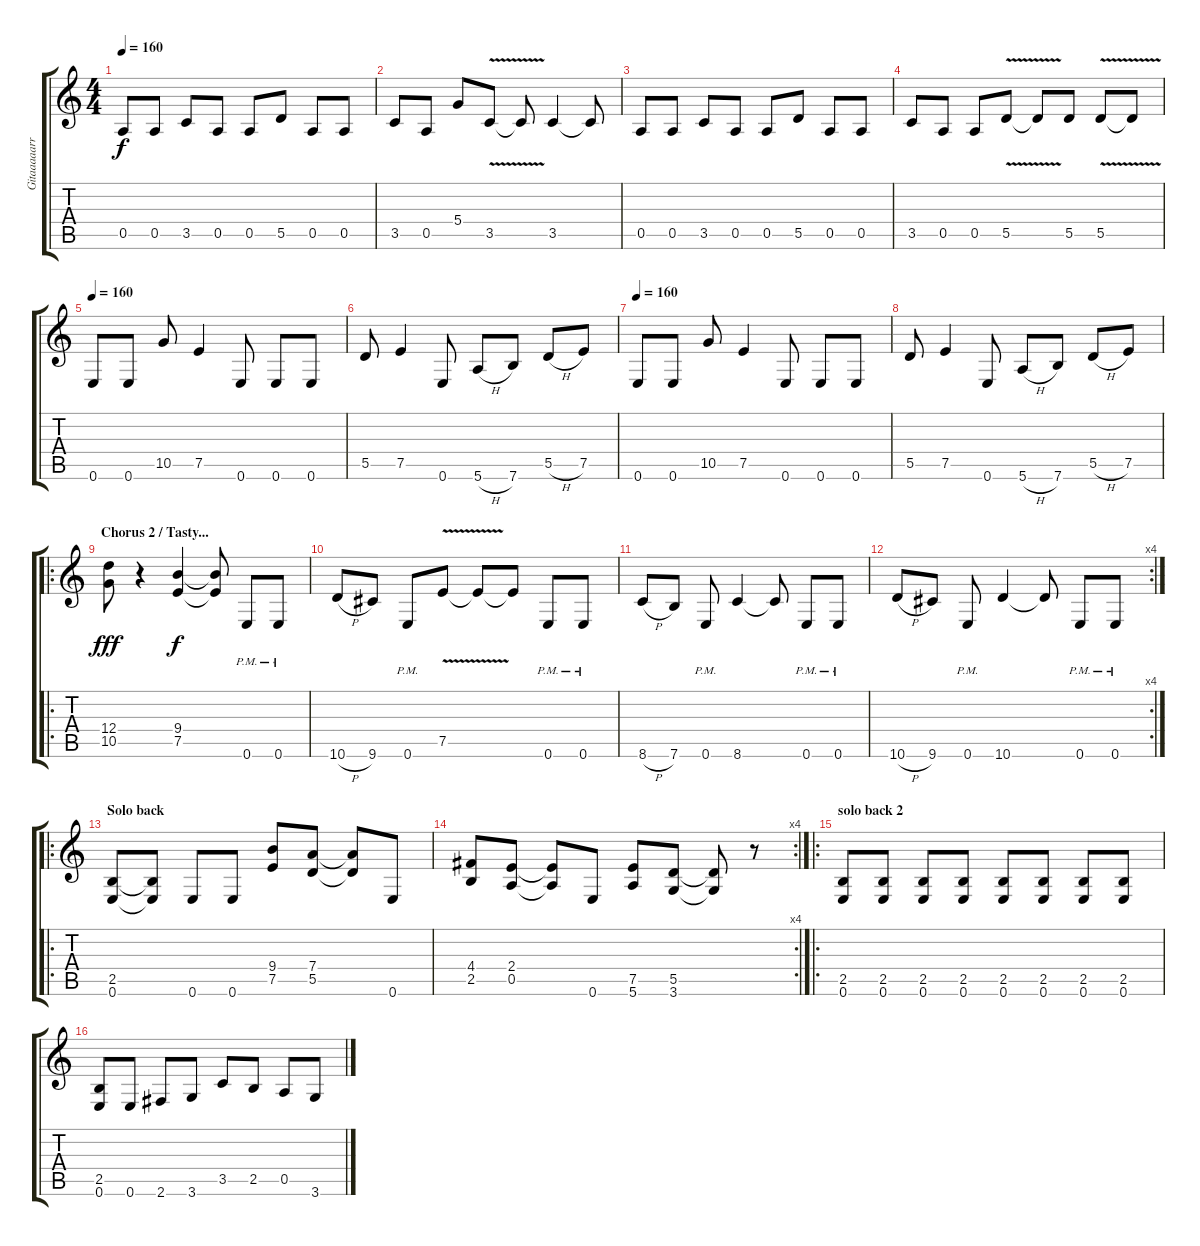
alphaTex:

\track ("Gitaaaaarr" "Gitaaaaarr") {instrument distortionguitar}
\staff {score tabs}
\tuning (E4 B3 G3 D3 A2 E2) {hide}
\ts (4 4)
\tempo 160
\clef g2
\ks c
0.5.8{dy f} 0.5.8 3.5.8 0.5.8 0.5.8 5.5.8 0.5.8 0.5.8 |
3.5.8 0.5.8 5.4.8 3.5{v}.8 3.5{t}.8 3.5.4 3.5{t}.8 |
0.5.8 0.5.8 3.5.8 0.5.8 0.5.8 5.5.8 0.5.8 0.5.8 |
3.5.8 0.5.8 0.5.8 5.5{v}.8 5.5{t}.8 5.5.8 5.5{v}.8 5.5{t}.8 |
\tempo 160
0.6.8 0.6.8 10.5.8 7.5.4 0.6.8 0.6.8 0.6.8 |
5.5.8 7.5.4 0.6.8 5.6{h}.8 7.6.8 5.5{h}.8 7.5.8 |
\tempo 160
0.6.8 0.6.8 10.5.8 7.5.4 0.6.8 0.6.8 0.6.8 |
5.5.8 7.5.4 0.6.8 5.6{h}.8 7.6.8 5.5{h}.8 7.5.8 |
\ro
\section ("" "Chorus 2 / Tasty...")
(12.4 10.5).8{dy fff} r.4 (9.4 7.5).4{dy f} (9.4{t} 7.5{t}).8 0.6{pm}.8 0.6{pm}.8 |
10.6{h}.8 9.6.8 0.6{pm}.8 7.5{v}.8 7.5{t}.8 7.5{t}.8 0.6{pm}.8 0.6{pm}.8 |
8.6{h}.8 7.6.8 0.6{pm}.8 8.6.4 8.6{t}.8 0.6{pm}.8 0.6{pm}.8 |
\rc 4
10.6{h}.8 9.6.8 0.6{pm}.8 10.6.4 10.6{t}.8 0.6{pm}.8 0.6{pm}.8 |
\ro
\section ("" "Solo back")
(2.5 0.6).8 (2.5{t} 0.6{t}).8 0.6.8 0.6.8 (9.4 7.5).8 (7.4 5.5).8 (7.4{t} 5.5{t}).8 0.6.8 |
\rc 4
(4.4 2.5).8 (2.4 0.5).8 (2.4{t} 0.5{t}).8 0.6.8 (7.5 5.6).8 (5.5 3.6).8 (5.5{t} 3.6{t}).8 r.8 |
\ro
\section ("" "solo back 2")
(2.5 0.6).8 (2.5 0.6).8 (2.5 0.6).8 (2.5 0.6).8 (2.5 0.6).8 (2.5 0.6).8 (2.5 0.6).8 (2.5 0.6).8 |
(2.5 0.6).8 0.6.8 2.6.8 3.6.8 3.5.8 2.5.8 0.5.8 3.6.8
